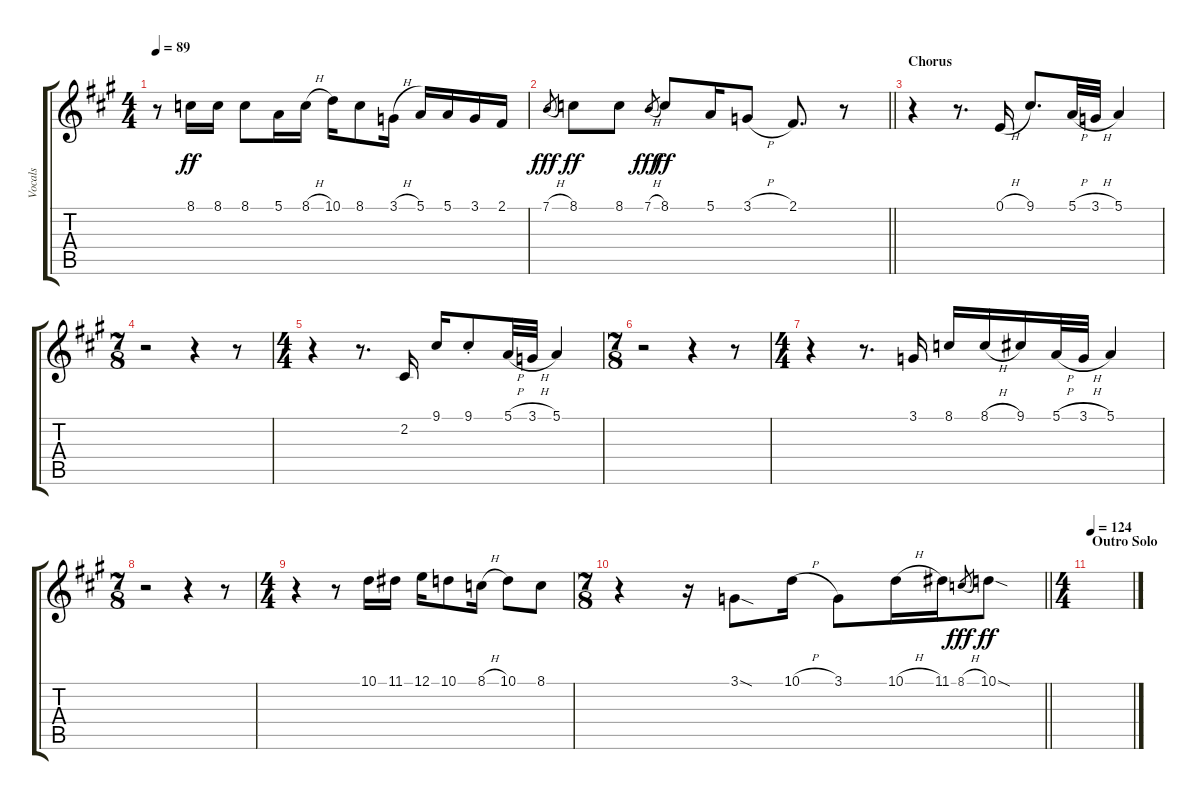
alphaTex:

\track ("Vocals" "Vocals") {instrument oboe}
\staff {score tabs}
\tuning (E4 B3 G3 D3 A2 E2) {hide}
\ts (4 4)
\tempo 89
\clef g2
\ks a
r.8{dy ff} 8.1.16 8.1.16 8.1.8 5.1.16 8.1{h}.16 10.1.16 8.1.8 3.1{h}.16 5.1.16 5.1.16 3.1.16 2.1.16 |
\barLineRight lightlight
7.1{h}.8{gr dy fff} 8.1.8{dy ff} 8.1.8 7.1{h}.8{gr dy fff} 8.1.8{dy ff} 5.1.16 3.1{h}.8 2.1.8{d} r.8 |
\section ("" "Chorus")
r.4 r.8{d} 0.1{h}.16 9.1.8{d} 5.1{h}.32 3.1{h}.32 5.1.4 |
\ts (7 8)
r.2 r.4 r.8 |
\ts (4 4)
r.4 r.8{d} 2.2.16 9.1.16 9.1{st}.8 5.1{h}.32 3.1{h}.32 5.1.4 |
\ts (7 8)
r.2 r.4 r.8 |
\ts (4 4)
r.4 r.8{d} 3.1.16 8.1.16 8.1{h}.16 9.1.16 5.1{h}.32 3.1{h}.32 5.1.4 |
\ts (7 8)
r.2 r.4 r.8 |
\ts (4 4)
r.4 r.8 10.1.16 11.1.16 12.1.16 10.1.8 8.1{h}.16 10.1.8 8.1.8 |
\ts (7 8)
\barLineRight lightlight
r.4 r.16 3.1{sod}.8 10.1{h}.16 3.1.8 10.1{h}.16 11.1.16 8.1{h}.8{gr dy fff} 10.1{sod}.8{dy ff} |
\ts (4 4)
\section ("" "Outro Solo")
\tempo 124
